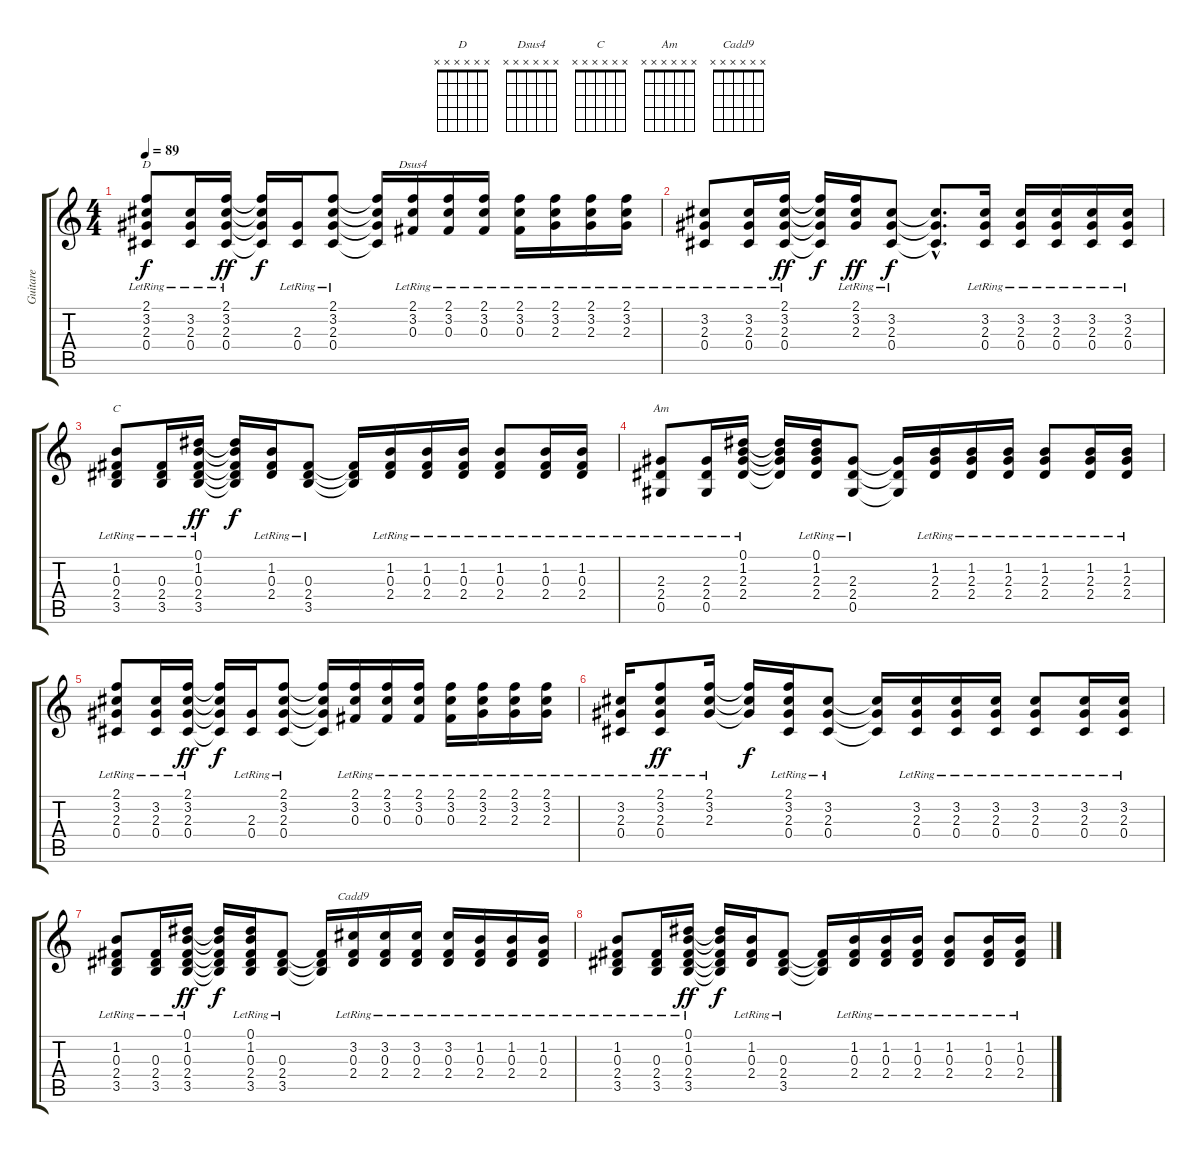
\track ("Guitare" "Guitare") {instrument acousticguitarsteel}
\staff {score tabs}
\tuning (Eb4 Bb3 Gb3 Db3 Ab2 Eb2) {hide}
\chord ("D" x x x x x x) {firstfret 0}
\chord ("Dsus4" x x x x x x) {firstfret 0}
\chord ("C" x x x x x x) {firstfret 0}
\chord ("Am" x x x x x x) {firstfret 0}
\chord ("Cadd9" x x x x x x) {firstfret 0}
\ts (4 4)
\tempo 89
\clef g2
\ks c
(2.1{lr} 3.2{lr} 2.3{lr} 0.4{lr}).8{ch "D" dy f} (3.2{lr} 2.3{lr} 0.4{lr}).16 (2.1{lr} 3.2{lr} 2.3{lr} 0.4{lr}).16{dy ff} (2.1{t} 3.2{t} 2.3{t} 0.4{t}).16{dy f} (2.3{lr} 0.4{lr}).16 (2.1{lr} 3.2{lr} 2.3{lr} 0.4{lr}).8 (2.1{t} 3.2{t} 2.3{t} 0.4{t}).16 (2.1{lr} 3.2{lr} 0.3{lr}).16{ch "Dsus4"} (2.1{lr} 3.2{lr} 0.3{lr}).16 (2.1{lr} 3.2{lr} 0.3{lr}).16 (2.1{lr} 3.2{lr} 0.3{lr}).16 (2.1{lr} 3.2{lr} 2.3{lr}).16 (2.1{lr} 3.2{lr} 2.3{lr}).16 (2.1{lr} 3.2{lr} 2.3{lr}).16 |
(3.2{lr} 2.3{lr} 0.4{lr}).8 (3.2{lr} 2.3{lr} 0.4{lr}).16 (2.1{lr} 3.2{lr} 2.3{lr} 0.4{lr}).16{dy ff} (2.1{t} 3.2{t} 2.3{t} 0.4{t}).16{dy f} (2.1{lr} 3.2{lr} 2.3{lr}).16{dy ff} (3.2{lr} 2.3{lr} 0.4{lr}).8{dy f} (3.2{hac t} 2.3{hac t} 0.4{hac t}).8{d} (3.2{lr} 2.3{lr} 0.4{lr}).16 (3.2{lr} 2.3{lr} 0.4{lr}).16 (3.2{lr} 2.3{lr} 0.4{lr}).16 (3.2{lr} 2.3{lr} 0.4{lr}).16 (3.2{lr} 2.3{lr} 0.4{lr}).16 |
(1.2{lr} 0.3{lr} 2.4{lr} 3.5{lr}).8{ch "C"} (0.3{lr} 2.4{lr} 3.5{lr}).16 (0.1{lr} 1.2{lr} 0.3{lr} 2.4{lr} 3.5{lr}).16{dy ff} (0.1{t} 1.2{t} 0.3{t} 2.4{t} 3.5{t}).16{dy f} (1.2{lr} 0.3{lr} 2.4{lr}).16 (0.3{lr} 2.4{lr} 3.5{lr}).8 (0.3{t} 2.4{t} 3.5{t}).16 (1.2{lr} 0.3{lr} 2.4{lr}).16 (1.2{lr} 0.3{lr} 2.4{lr}).16 (1.2{lr} 0.3{lr} 2.4{lr}).16 (1.2{lr} 0.3{lr} 2.4{lr}).8 (1.2{lr} 0.3{lr} 2.4{lr}).16 (1.2{lr} 0.3{lr} 2.4{lr}).16 |
(2.3{lr} 2.4{lr} 0.5{lr}).8{ch "Am"} (2.3{lr} 2.4{lr} 0.5{lr}).16 (0.1{lr} 1.2{lr} 2.3{lr} 2.4{lr}).16 (0.1{t} 1.2{t} 2.3{t} 2.4{t}).16 (0.1{lr} 1.2{lr} 2.3{lr} 2.4{lr}).16 (2.3{lr} 2.4{lr} 0.5{lr}).8 (2.3{t} 2.4{t} 0.5{t}).16 (1.2{lr} 2.3{lr} 2.4{lr}).16 (1.2{lr} 2.3{lr} 2.4{lr}).16 (1.2{lr} 2.3{lr} 2.4{lr}).16 (1.2{lr} 2.3{lr} 2.4{lr}).8 (1.2{lr} 2.3{lr} 2.4{lr}).16 (1.2{lr} 2.3{lr} 2.4{lr}).16 |
(2.1{lr} 3.2{lr} 2.3{lr} 0.4{lr}).8 (3.2{lr} 2.3{lr} 0.4{lr}).16 (2.1{lr} 3.2{lr} 2.3{lr} 0.4{lr}).16{dy ff} (2.1{t} 3.2{t} 2.3{t} 0.4{t}).16{dy f} (2.3{lr} 0.4{lr}).16 (2.1{lr} 3.2{lr} 2.3{lr} 0.4{lr}).8 (2.1{t} 3.2{t} 2.3{t} 0.4{t}).16 (2.1{lr} 3.2{lr} 0.3{lr}).16 (2.1{lr} 3.2{lr} 0.3{lr}).16 (2.1{lr} 3.2{lr} 0.3{lr}).16 (2.1{lr} 3.2{lr} 0.3{lr}).16 (2.1{lr} 3.2{lr} 2.3{lr}).16 (2.1{lr} 3.2{lr} 2.3{lr}).16 (2.1{lr} 3.2{lr} 2.3{lr}).16 |
(3.2{lr} 2.3{lr} 0.4{lr}).16 (2.1{lr} 3.2{lr} 2.3{lr} 0.4{lr}).8{dy ff} (2.1{lr} 3.2{lr} 2.3{lr}).16 (2.1{t} 3.2{t} 2.3{t}).16{dy f} (2.1{lr} 3.2{lr} 2.3{lr} 0.4{lr}).16 (3.2{lr} 2.3{lr} 0.4{lr}).8 (3.2{t} 2.3{t} 0.4{t}).16 (3.2{lr} 2.3{lr} 0.4{lr}).16 (3.2{lr} 2.3{lr} 0.4{lr}).16 (3.2{lr} 2.3{lr} 0.4{lr}).16 (3.2{lr} 2.3{lr} 0.4{lr}).8 (3.2{lr} 2.3{lr} 0.4{lr}).16 (3.2{lr} 2.3{lr} 0.4{lr}).16 |
(1.2{lr} 0.3{lr} 2.4{lr} 3.5{lr}).8 (0.3{lr} 2.4{lr} 3.5{lr}).16 (0.1{lr} 1.2{lr} 0.3{lr} 2.4{lr} 3.5{lr}).16{dy ff} (0.1{t} 1.2{t} 0.3{t} 2.4{t} 3.5{t}).16{dy f} (0.1{lr} 1.2{lr} 0.3{lr} 2.4{lr} 3.5{lr}).16 (0.3{lr} 2.4{lr} 3.5{lr}).8 (0.3{t} 2.4{t} 3.5{t}).16 (3.2{lr} 0.3{lr} 2.4{lr}).16{ch "Cadd9"} (3.2{lr} 0.3{lr} 2.4{lr}).16 (3.2{lr} 0.3{lr} 2.4{lr}).16 (3.2{lr} 0.3{lr} 2.4{lr}).16 (1.2{lr} 0.3{lr} 2.4{lr}).16 (1.2{lr} 0.3{lr} 2.4{lr}).16 (1.2{lr} 0.3{lr} 2.4{lr}).16 |
(1.2{lr} 0.3{lr} 2.4{lr} 3.5{lr}).8 (0.3{lr} 2.4{lr} 3.5{lr}).16 (0.1{lr} 1.2{lr} 0.3{lr} 2.4{lr} 3.5{lr}).16{dy ff} (0.1{t} 1.2{t} 0.3{t} 2.4{t} 3.5{t}).16{dy f} (1.2{lr} 0.3{lr} 2.4{lr}).16 (0.3{lr} 2.4{lr} 3.5{lr}).8 (0.3{t} 2.4{t} 3.5{t}).16 (1.2{lr} 0.3{lr} 2.4{lr}).16 (1.2{lr} 0.3{lr} 2.4{lr}).16 (1.2{lr} 0.3{lr} 2.4{lr}).16 (1.2{lr} 0.3{lr} 2.4{lr}).8 (1.2{lr} 0.3{lr} 2.4{lr}).16 (1.2{lr} 0.3{lr} 2.4{lr}).16
